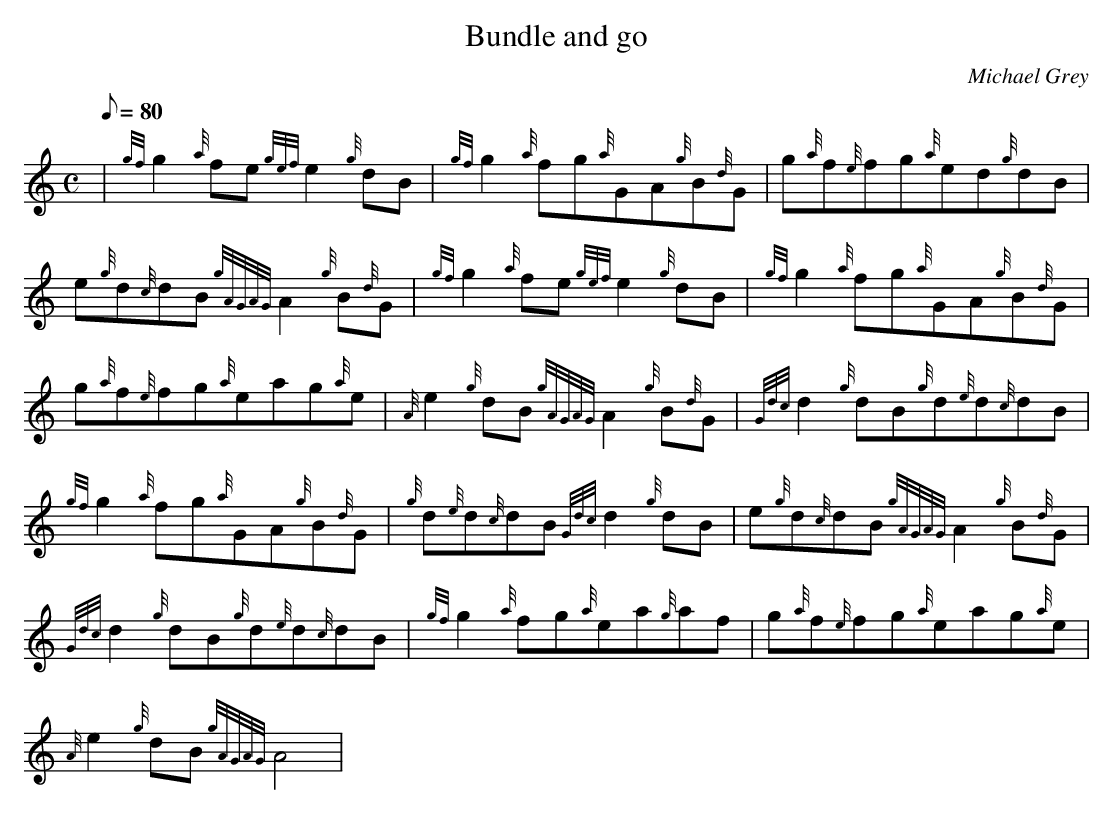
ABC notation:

X:1
T:Bundle and go
M:C
L:1/8
Q:80
C:Michael Grey
K:HP
| {gf}g2{a}fe{gef}e2{g}dB | \
{gf}g2{a}fg{a}GA{g}B{d}G | \
g{a}f{e}fg{a}ed{g}dB |
e{g}d{c}dB{gAGAG}A2{g}B{d}G | \
{gf}g2{a}fe{gef}e2{g}dB | \
{gf}g2{a}fg{a}GA{g}B{d}G |
g{a}f{e}fg{a}eag{a}e | \
{A}e2{g}dB{gAGAG}A2{g}B{d}G | \
{Gdc}d2{g}dB{g}d{e}d{c}dB |
{gf}g2{a}fg{a}GA{g}B{d}G | \
{g}d{e}d{c}dB{Gdc}d2{g}dB | \
e{g}d{c}dB{gAGAG}A2{g}B{d}G |
{Gdc}d2{g}dB{g}d{e}d{c}dB | \
{gf}g2{a}fg{a}ea{g}af | \
g{a}f{e}fg{a}eag{a}e |
{A}e2{g}dB{gAGAG}A4 |
